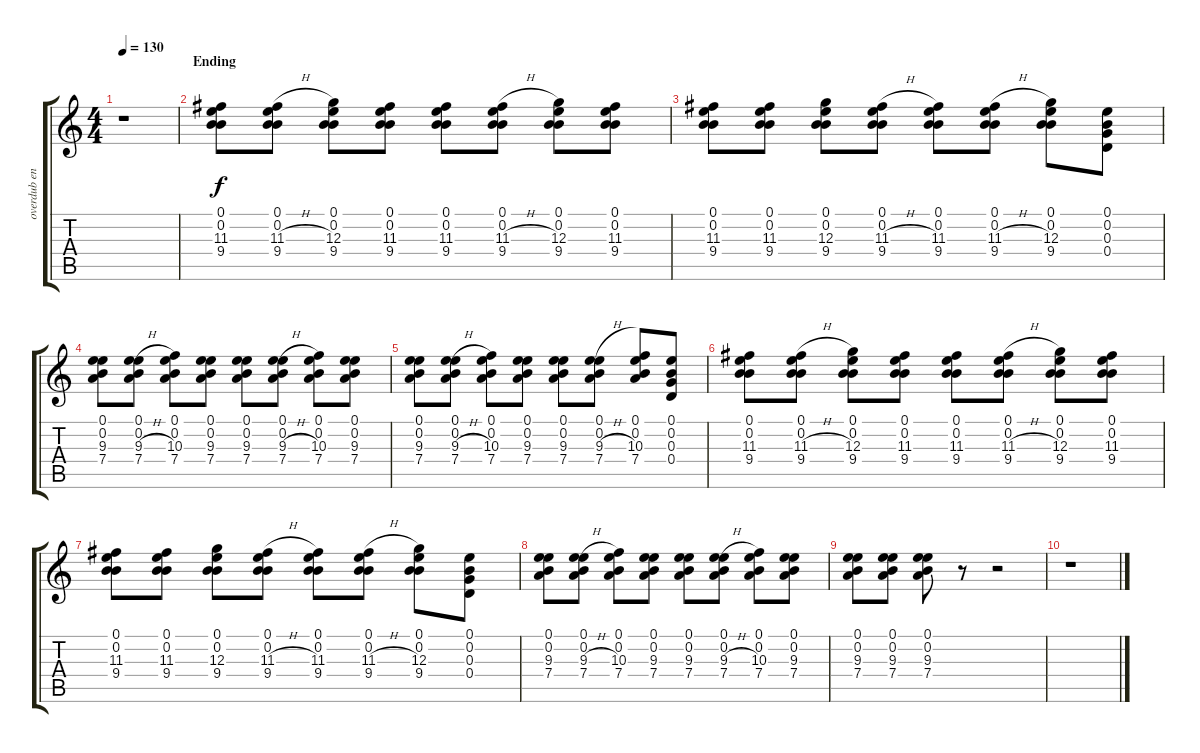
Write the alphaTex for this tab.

\track ("overdub ending" "overdub en") {instrument overdrivenguitar}
\staff {score tabs}
\tuning (E4 B3 G3 D3 A2 E2) {hide}
\ts (4 4)
\tempo 130
\clef g2
\ks c
r.1{dy f} |
\section ("" "Ending")
(0.1 0.2 11.3 9.4).8 (0.1 0.2 11.3{h} 9.4).8 (0.1 0.2 12.3 9.4).8 (0.1 0.2 11.3 9.4).8 (0.1 0.2 11.3 9.4).8 (0.1 0.2 11.3{h} 9.4).8 (0.1 0.2 12.3 9.4).8 (0.1 0.2 11.3 9.4).8 |
(0.1 0.2 11.3 9.4).8 (0.1 0.2 11.3 9.4).8 (0.1 0.2 12.3 9.4).8 (0.1 0.2 11.3{h} 9.4).8 (0.1 0.2 11.3 9.4).8 (0.1 0.2 11.3{h} 9.4).8 (0.1 0.2 12.3 9.4).8 (0.1 0.2 0.3 0.4).8 |
(0.1 0.2 9.3 7.4).8 (0.1 0.2 9.3{h} 7.4).8 (0.1 0.2 10.3 7.4).8 (0.1 0.2 9.3 7.4).8 (0.1 0.2 9.3 7.4).8 (0.1 0.2 9.3{h} 7.4).8 (0.1 0.2 10.3 7.4).8 (0.1 0.2 9.3 7.4).8 |
(0.1 0.2 9.3 7.4).8 (0.1 0.2 9.3{h} 7.4).8 (0.1 0.2 10.3 7.4).8 (0.1 0.2 9.3 7.4).8 (0.1 0.2 9.3 7.4).8 (0.1 0.2 9.3{h} 7.4).8 (0.1 0.2 10.3 7.4).8 (0.1 0.2 0.3 0.4).8 |
(0.1 0.2 11.3 9.4).8 (0.1 0.2 11.3{h} 9.4).8 (0.1 0.2 12.3 9.4).8 (0.1 0.2 11.3 9.4).8 (0.1 0.2 11.3 9.4).8 (0.1 0.2 11.3{h} 9.4).8 (0.1 0.2 12.3 9.4).8 (0.1 0.2 11.3 9.4).8 |
(0.1 0.2 11.3 9.4).8 (0.1 0.2 11.3 9.4).8 (0.1 0.2 12.3 9.4).8 (0.1 0.2 11.3{h} 9.4).8 (0.1 0.2 11.3 9.4).8 (0.1 0.2 11.3{h} 9.4).8 (0.1 0.2 12.3 9.4).8 (0.1 0.2 0.3 0.4).8 |
(0.1 0.2 9.3 7.4).8 (0.1 0.2 9.3{h} 7.4).8 (0.1 0.2 10.3 7.4).8 (0.1 0.2 9.3 7.4).8 (0.1 0.2 9.3 7.4).8 (0.1 0.2 9.3{h} 7.4).8 (0.1 0.2 10.3 7.4).8 (0.1 0.2 9.3 7.4).8 |
(0.1 0.2 9.3 7.4).8 (0.1 0.2 9.3 7.4).8 (0.1 0.2 9.3 7.4).8 r.8 r.2 |
r.1
